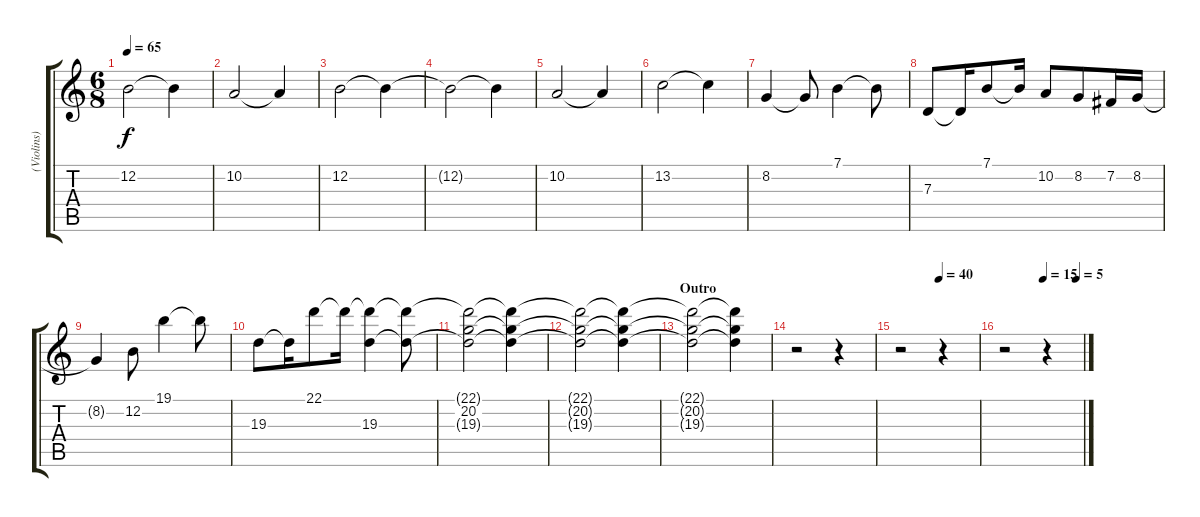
\track ("(Violins)" "(Violins)") {instrument tremolostrings}
\staff {score tabs}
\tuning (E4 B3 G3 D3 A2 E2) {hide}
\ts (6 8)
\tempo 65
\clef g2
\ks c
12.2.2{dy f} 12.2{t}.4 |
10.2.2 10.2{t}.4 |
12.2.2 12.2{t}.4 |
12.2{t}.2 12.2{t}.4 |
10.2.2 10.2{t}.4 |
13.2.2 13.2{t}.4 |
8.2.4 8.2{t}.8 7.1.4 7.1{t}.8 |
7.3.8 7.3{t}.16 7.1.8 7.1{t}.16 10.2.8 8.2.8 7.2.16 8.2.16 |
8.2{t}.4 12.2.8 19.1.4 19.1{t}.8 |
19.3.8 19.3{t}.16 22.1.8 22.1{t}.16 (22.1{t} 19.3).4 (22.1{t} 19.3{t}).8 |
(22.1{t} 20.2 19.3{t}).2 (22.1{t} 20.2{t} 19.3{t}).4 |
(22.1{t} 20.2{t} 19.3{t}).2 (22.1{t} 20.2{t} 19.3{t}).4 |
\section ("" "Outro")
(22.1{t} 20.2{t} 19.3{t}).2{volume 3} (22.1{t} 20.2{t} 19.3{t}).4 |
r.2 r.4 |
\tempo (40 0.5)
r.2 r.4 |
\tempo (15 0.5)
\tempo (5 0.9166666666666666)
r.2 r.4
